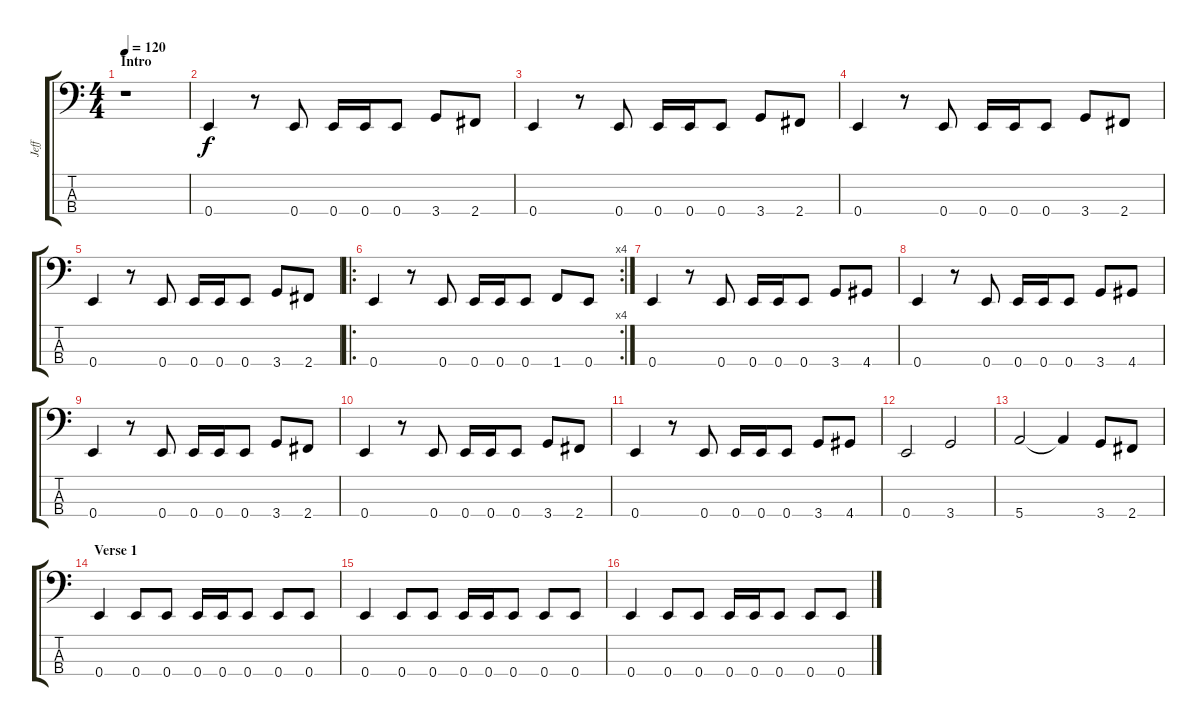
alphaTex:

\track ("Jeff" "Jeff") {instrument electricbasspick}
\staff {score tabs}
\tuning (G2 D2 A1 E1) {hide}
\ts (4 4)
\section ("" "Intro")
\tempo 120
\clef f4
\ks c
r.1{dy f instrument electricbasspick} |
0.4.4 r.8 0.4.8 0.4.16 0.4.16 0.4.8 3.4.8 2.4.8 |
0.4.4 r.8 0.4.8 0.4.16 0.4.16 0.4.8 3.4.8 2.4.8 |
0.4.4 r.8 0.4.8 0.4.16 0.4.16 0.4.8 3.4.8 2.4.8 |
0.4.4 r.8 0.4.8 0.4.16 0.4.16 0.4.8 3.4.8 2.4.8 |
\ro
\rc 4
0.4.4 r.8 0.4.8 0.4.16 0.4.16 0.4.8 1.4.8 0.4.8 |
0.4.4 r.8 0.4.8 0.4.16 0.4.16 0.4.8 3.4.8 4.4.8 |
0.4.4 r.8 0.4.8 0.4.16 0.4.16 0.4.8 3.4.8 4.4.8 |
0.4.4 r.8 0.4.8 0.4.16 0.4.16 0.4.8 3.4.8 2.4.8 |
0.4.4 r.8 0.4.8 0.4.16 0.4.16 0.4.8 3.4.8 2.4.8 |
0.4.4 r.8 0.4.8 0.4.16 0.4.16 0.4.8 3.4.8 4.4.8 |
0.4.2 3.4.2 |
5.4.2 5.4{t}.4 3.4.8 2.4.8 |
\section ("" "Verse 1")
0.4.4 0.4.8 0.4.8 0.4.16 0.4.16 0.4.8 0.4.8 0.4.8 |
0.4.4 0.4.8 0.4.8 0.4.16 0.4.16 0.4.8 0.4.8 0.4.8 |
0.4.4 0.4.8 0.4.8 0.4.16 0.4.16 0.4.8 0.4.8 0.4.8
